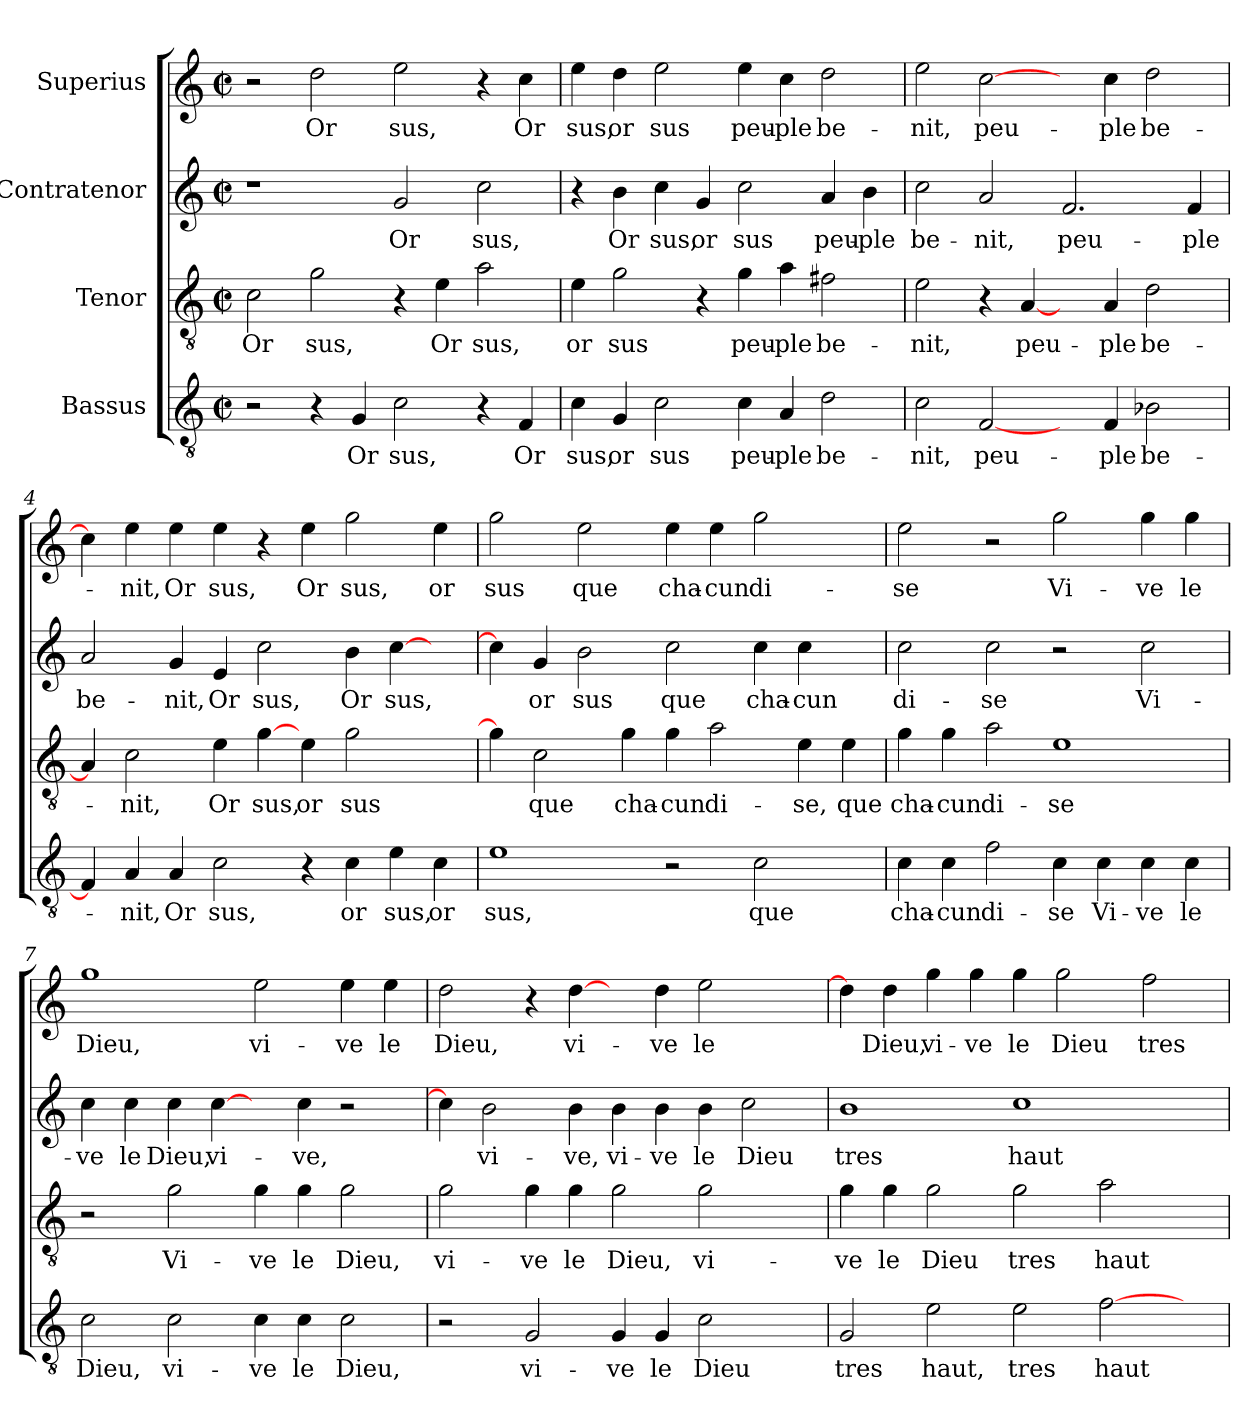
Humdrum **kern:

**kern	**text	**kern	**text	**kern	**text	**kern	**text
*part4	*part4	*part3	*part3	*part2	*part2	*part1	*part1
*staff4	*staff4	*staff3	*staff3	*staff2	*staff2	*staff1	*staff1
*I"Bassus	*	*I"Tenor	*	*I"Contratenor	*	*I"Superius	*
*clefGv2	*	*clefGv2	*	*clefG2	*	*clefG2	*
*k[]	*	*k[]	*	*k[]	*	*k[]	*
*C:	*	*C:	*	*C:	*	*C:	*
*M2/2	*	*M2/2	*	*M2/2	*	*M2/2	*
*met(c|)	*	*met(c|)	*	*met(c|)	*	*met(c|)	*
=1	=1	=1	=1	=1	=1	=1	=1
2r	.	2c\	Or	1r	.	2r	.
4r	.	2g\	sus,	.	.	2dd\	Or
4G/	Or	.	.	.	.	.	.
2c\	sus,	4r	.	2g/	Or	2ee\	sus,
.	.	4e\	Or	.	.	.	.
4r	.	2a\	sus,	2cc\	sus,	4r	.
4F/	Or	.	.	.	.	4cc\	Or
=2	=2	=2	=2	=2	=2	=2	=2
4c\	sus,	4e\	or	4r	.	4ee\	sus,
4G/	or	2g\	sus	4b\	Or	4dd\	or
2c\	sus	.	.	4cc\	sus,	2ee\	sus
.	.	4r	.	4g/	or	.	.
4c\	peu-	4g\	peu-	2cc\	sus	4ee\	peu-
4A/	-ple	4a\	-ple	.	.	4cc\	-ple
2d\	be-	2f#X\	be-	4a/	peu-	2dd\	be-
.	.	.	.	4b\	-ple	.	.
=3	=3	=3	=3	=3	=3	=3	=3
2c\	-nit,	2e\	-nit,	2cc\	be-	2ee\	-nit,
[2F/	peu-	4r	.	2a/	-nit,	[2cc\	peu-
.	.	[4A/	peu-	.	.	.	.
4ryy	.	4ryy	.	2.f/	peu-	4ryy	.
4F/	-ple	4A/	-ple	.	.	4cc\	-ple
2B-X\	be-	2d\	be-	.	.	2dd\	be-
.	.	.	.	4f/	-ple	.	.
!!LO:LB:g=z
=4	=4	=4	=4	=4	=4	=4	=4
4F/]	.	4A/]	.	2a/	be-	4cc\]	.
4A/	-nit,	2c\	-nit,	.	.	4ee\	-nit,
4A/	Or	.	.	4g/	-nit,	4ee\	Or
2c\	sus,	4e\	Or	4e/	Or	4ee\	sus,
.	.	[4g\	sus,	2cc\	sus,	4r	.
4r	.	4e\	or	.	.	4ee\	Or
4c\	or	2g\	sus	4b\	Or	2gg\	sus,
4e\	sus,	.	.	[4cc\	sus,	.	.
4c\	or	4ryy	.	4ryy	.	4ee\	or
=5	=5	=5	=5	=5	=5	=5	=5
1e\	sus,	4g\]	.	4cc\]	.	2gg\	sus
.	.	2c\	que	4g/	or	.	.
.	.	.	.	2b\	sus	2ee\	que
.	.	4g\	cha-	.	.	.	.
2r	.	4g\	-cun	2cc\	que	4ee\	cha-
.	.	2a\	di-	.	.	4ee\	-cun
2c\	que	.	.	4cc\	cha-	2gg\	di-
.	.	4e\	-se,	4cc\	-cun	.	.
4ryy	.	4e\	que	4ryy	.	4ryy	.
=6	=6	=6	=6	=6	=6	=6	=6
4c\	cha-	4g\	cha-	2cc\	di-	2ee\	-se
4c\	-cun	4g\	-cun	.	.	.	.
2f\	di-	2a\	di-	2cc\	-se	2r	.
4c\	-se	1e\	-se	2r	.	2gg\	Vi-
4c\	Vi-	.	.	.	.	.	.
4c\	-ve	.	.	2cc\	Vi-	4gg\	-ve
4c\	le	.	.	.	.	4gg\	le
=7	=7	=7	=7	=7	=7	=7	=7
2c\	Dieu,	2r	.	4cc\	-ve	1gg\	Dieu,
.	.	.	.	4cc\	le	.	.
2c\	vi-	2g\	Vi-	4cc\	Dieu,	.	.
.	.	.	.	[4cc\	vi-	.	.
4c\	-ve	4g\	-ve	4ryy	.	2ee\	vi-
4c\	le	4g\	le	4cc\	-ve,	.	.
2c\	Dieu,	2g\	Dieu,	2r	.	4ee\	-ve
.	.	.	.	.	.	4ee\	le
!!LO:LB:g=z
=8	=8	=8	=8	=8	=8	=8	=8
2r	.	2g\	vi-	4cc\]	.	2dd\	Dieu,
.	.	.	.	2b\	vi-	.	.
2G/	vi-	4g\	-ve	.	.	4r	.
.	.	4g\	le	4b\	-ve,	[4dd\	vi-
4G/	-ve	2g\	Dieu,	4b\	vi-	4ryy	.
4G/	le	.	.	4b\	-ve	4dd\	-ve
2c\	Dieu	2g\	vi-	4b\	le	2ee\	le
.	.	.	.	2cc\	Dieu	.	.
4ryy	.	4ryy	.	.	.	4ryy	.
=9	=9	=9	=9	=9	=9	=9	=9
2G/	tres	4g\	-ve	1b\	tres	4dd\]	.
.	.	4g\	le	.	.	4dd\	Dieu,
2e\	haut,	2g\	Dieu	.	.	4gg\	vi-
.	.	.	.	.	.	4gg\	-ve
2e\	tres	2g\	tres	1cc\	haut	4gg\	le
.	.	.	.	.	.	2gg\	Dieu
[2f\	haut	2a\	haut	.	.	.	.
.	.	.	.	.	.	2ff\	tres
4ryy	.	4ryy	.	4ryy	.	.	.
=	=	=	=	=	=	=	=
*-	*-	*-	*-	*-	*-	*-	*-
